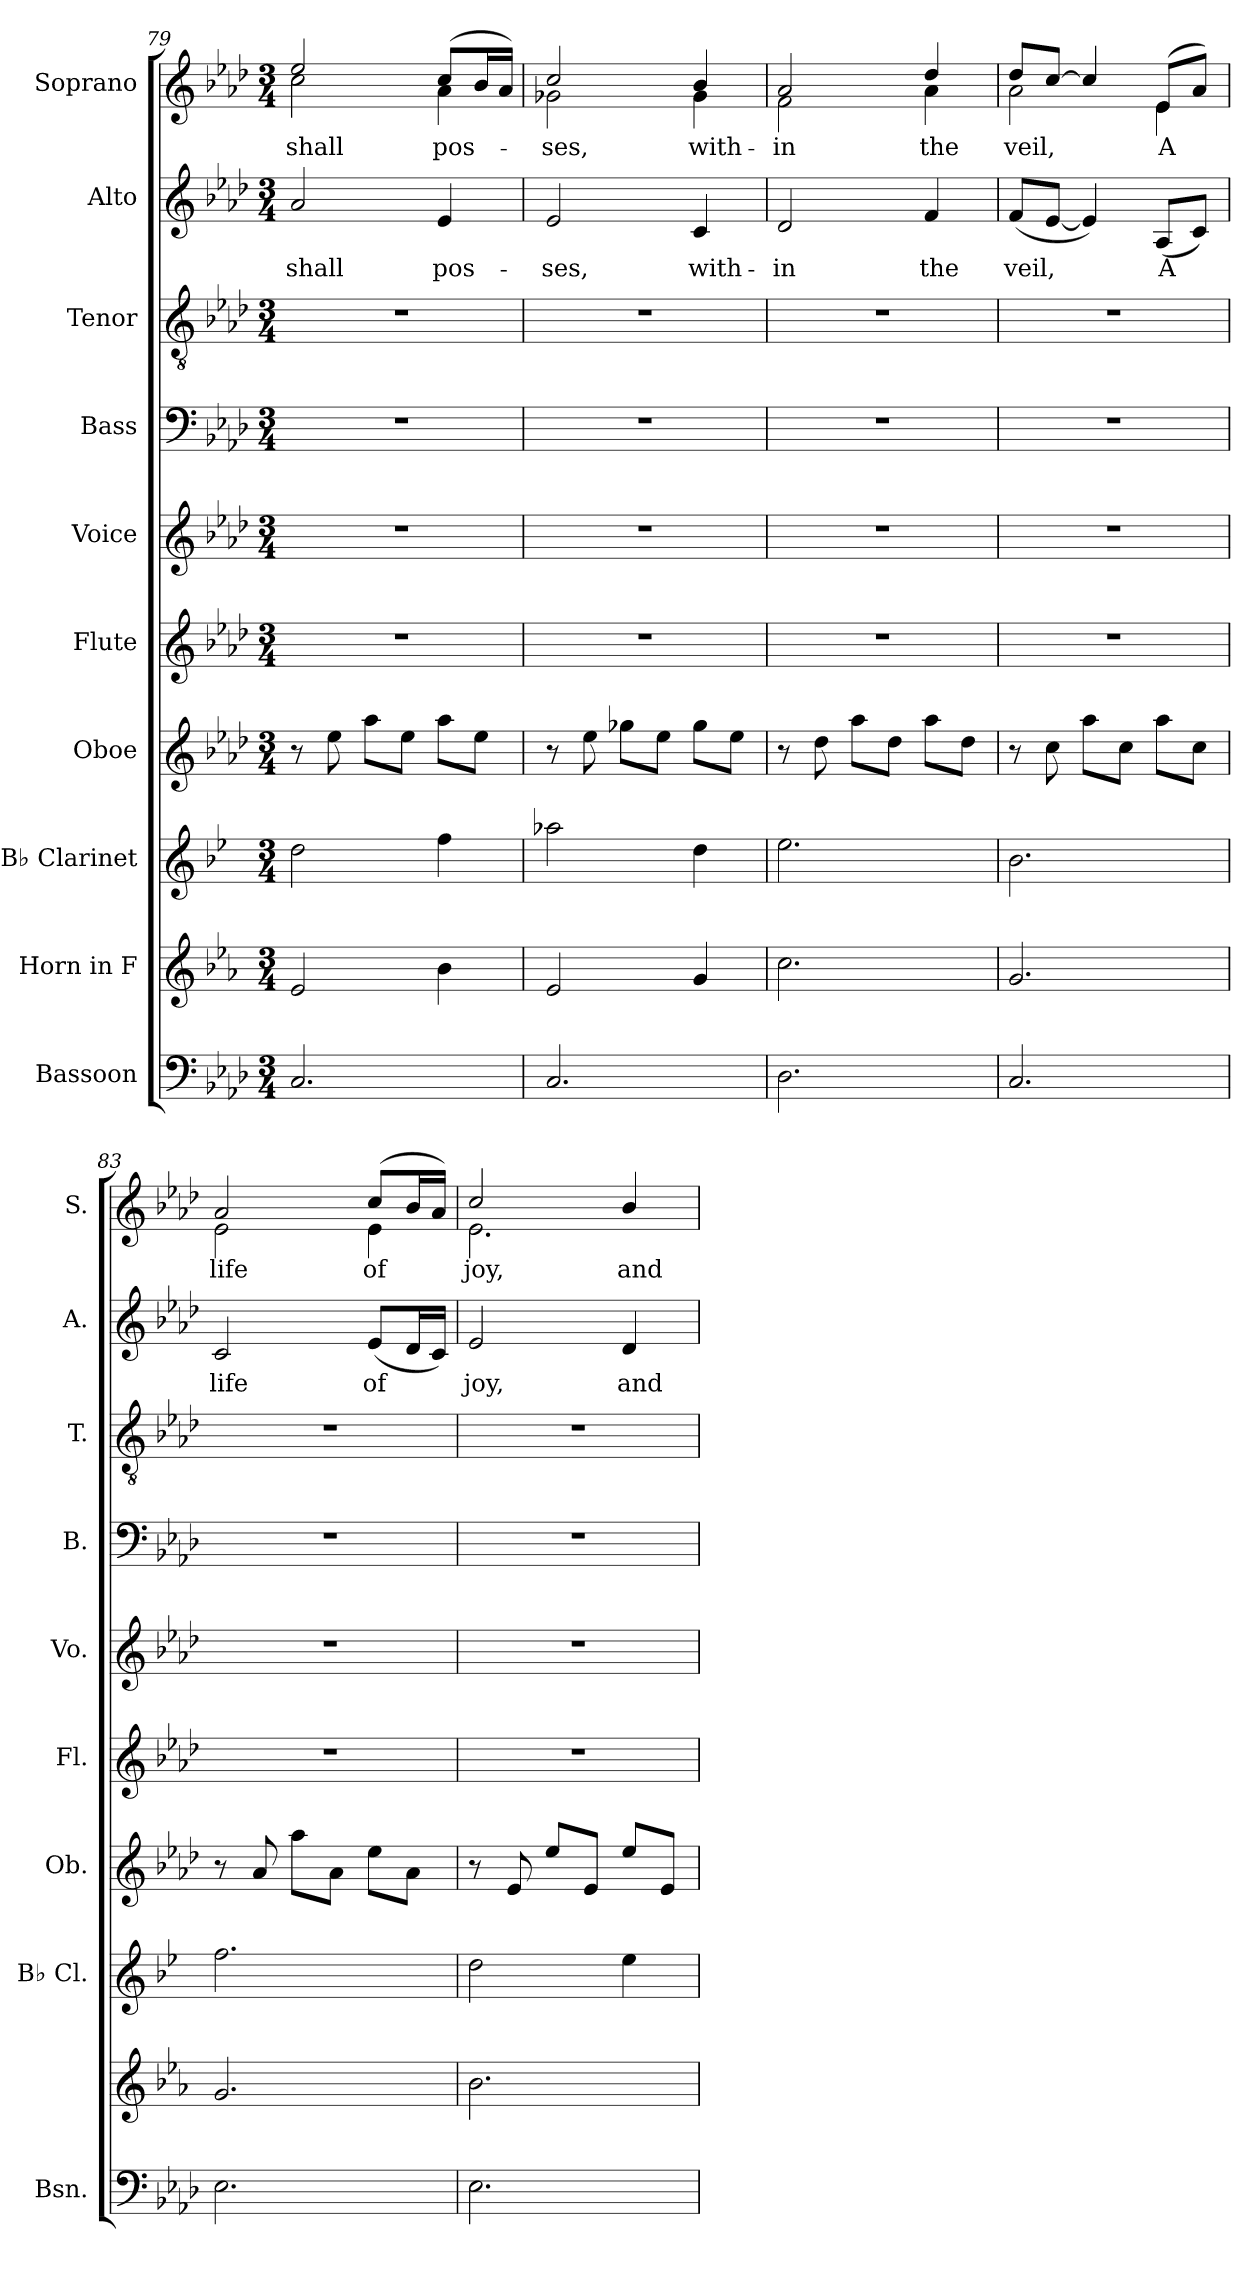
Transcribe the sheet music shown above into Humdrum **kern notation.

**kern	**kern	**kern	**kern	**kern	**kern	**kern	**kern	**kern	**text	**kern	**text
*part10	*part9	*part8	*part7	*part6	*part5	*part4	*part3	*part2	*part2	*part1	*part1
*staff10	*staff9	*staff8	*staff7	*staff6	*staff5	*staff4	*staff3	*staff2	*staff2	*staff1	*staff1
*I"Bassoon	*I"Horn in F	*I"B♭ Clarinet	*I"Oboe	*I"Flute	*I"Voice	*I"Bass	*I"Tenor	*I"Alto	*	*I"Soprano	*
*I'Bsn.	*	*I'B♭ Cl.	*I'Ob.	*I'Fl.	*I'Vo.	*I'B.	*I'T.	*I'A.	*	*I'S.	*
*clefF4	*clefG2	*clefG2	*clefG2	*clefG2	*clefG2	*clefF4	*clefGv2	*clefG2	*	*clefG2	*
*	*ITrd4c7	*ITrd1c2	*	*	*	*	*	*	*	*	*
*k[b-e-a-d-]	*k[b-e-a-d-]	*k[b-e-a-d-]	*k[b-e-a-d-]	*k[b-e-a-d-]	*k[b-e-a-d-]	*k[b-e-a-d-]	*k[b-e-a-d-]	*k[b-e-a-d-]	*	*k[b-e-a-d-]	*
*M3/4	*M3/4	*M3/4	*M3/4	*M3/4	*M3/4	*M3/4	*M3/4	*M3/4	*	*M3/4	*
=79	=79	=79	=79	=79	=79	=79	=79	=79	=79	=79	=79
*	*	*	*	*	*	*	*	*	*	*^	*
2.C/	2A-/	2cc\	8r	2.r	2.r	2.r	2.r	2a-/	shall	2ee-/	2cc\	shall
.	.	.	8ee-\	.	.	.	.	.	.	.	.	.
.	.	.	8aa-\L	.	.	.	.	.	.	.	.	.
.	.	.	8ee-\J	.	.	.	.	.	.	.	.	.
.	4e-\	4ee-\	8aa-\L	.	.	.	.	4e-/	pos-	(8cc/L	4a-\	pos-
.	.	.	8ee-\J	.	.	.	.	.	.	16b-/L	.	.
.	.	.	.	.	.	.	.	.	.	16a-/JJ)	.	.
=80	=80	=80	=80	=80	=80	=80	=80	=80	=80	=80	=80	=80
2.C/	2A-/	2gg-X\	8r	2.r	2.r	2.r	2.r	2e-/	-ses,	2cc/	2g-X\	-ses,
.	.	.	8ee-\	.	.	.	.	.	.	.	.	.
.	.	.	8gg-X\L	.	.	.	.	.	.	.	.	.
.	.	.	8ee-\J	.	.	.	.	.	.	.	.	.
.	4c/	4cc\	8gg-\L	.	.	.	.	4c/	with-	4b-/	4g-\	with-
.	.	.	8ee-\J	.	.	.	.	.	.	.	.	.
!!LO:PB:g=z	!!
=81	=81	=81	=81	=81	=81	=81	=81	=81	=81	=81	=81	=81
2.D-\	2.f\	2.dd-\	8r	2.r	2.r	2.r	2.r	2d-/	-in	2a-/	2f\	-in
.	.	.	8dd-\	.	.	.	.	.	.	.	.	.
.	.	.	8aa-\L	.	.	.	.	.	.	.	.	.
.	.	.	8dd-\J	.	.	.	.	.	.	.	.	.
.	.	.	8aa-\L	.	.	.	.	4f/	the	4dd-/	4a-\	the
.	.	.	8dd-\J	.	.	.	.	.	.	.	.	.
=82	=82	=82	=82	=82	=82	=82	=82	=82	=82	=82	=82	=82
2.C/	2.c/	2.a-\	8r	2.r	2.r	2.r	2.r	(8f/L	veil,	8dd-/L	2a-\	veil,
.	.	.	8cc\	.	.	.	.	[8e-/J	.	[8cc/J	.	.
.	.	.	8aa-\L	.	.	.	.	4e-/])	.	4cc/]	.	.
.	.	.	8cc\J	.	.	.	.	.	.	.	.	.
.	.	.	8aa-\L	.	.	.	.	(8A-/L	A	(8e-/L	4e-\	A
.	.	.	8cc\J	.	.	.	.	8c/J)	.	8a-/J)	.	.
=83	=83	=83	=83	=83	=83	=83	=83	=83	=83	=83	=83	=83
2.E-\	2.c/	2.ee-\	8r	2.r	2.r	2.r	2.r	2c/	life	2a-/	2e-\	life
.	.	.	8a-/	.	.	.	.	.	.	.	.	.
.	.	.	8aa-\L	.	.	.	.	.	.	.	.	.
.	.	.	8a-\J	.	.	.	.	.	.	.	.	.
.	.	.	8ee-\L	.	.	.	.	(8e-/L	of	(8cc/L	4e-\	of
.	.	.	8a-\J	.	.	.	.	16d-/L	.	16b-/L	.	.
.	.	.	.	.	.	.	.	16c/JJ)	.	16a-/JJ)	.	.
=84	=84	=84	=84	=84	=84	=84	=84	=84	=84	=84	=84	=84
2.E-\	2.e-\	2cc\	8r	2.r	2.r	2.r	2.r	2e-/	joy,	2cc/	2.e-\	joy,
.	.	.	8e-/	.	.	.	.	.	.	.	.	.
.	.	.	8ee-/L	.	.	.	.	.	.	.	.	.
.	.	.	8e-/J	.	.	.	.	.	.	.	.	.
.	.	4dd-\	8ee-/L	.	.	.	.	4d-/	and	4b-/	.	and
.	.	.	8e-/J	.	.	.	.	.	.	.	.	.
*	*	*	*	*	*	*	*	*	*	*v	*v	*
=	=	=	=	=	=	=	=	=	=	=	=
*-	*-	*-	*-	*-	*-	*-	*-	*-	*-	*-	*-
